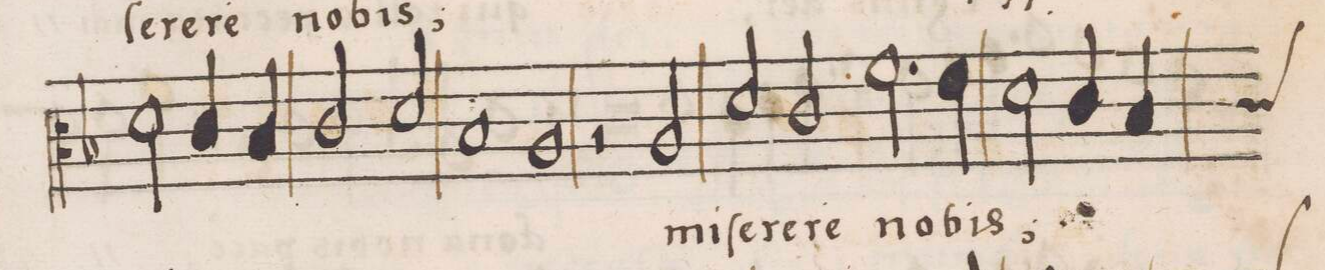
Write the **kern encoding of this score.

**kern	**text
*I"ALTVS	*
*clefC3	*
*k[b-]	*
*met(C|)	*
*M2/1	*
2d\	.
4c/	.
4B-/	.
2c/	.
2d/	-re
=54-	=54-
1B-	no-
1A	-bis
*	*Xij
=55-	=55-
2r	.
2A/	mi-
2d/	-ſe-
2c/	-re-
=56-	=56-
2.f\	-re
4e\	.
2d\	no-
4c/	.
*custos:c	*
4B-/	.
=57-	=57-
*-	*-
